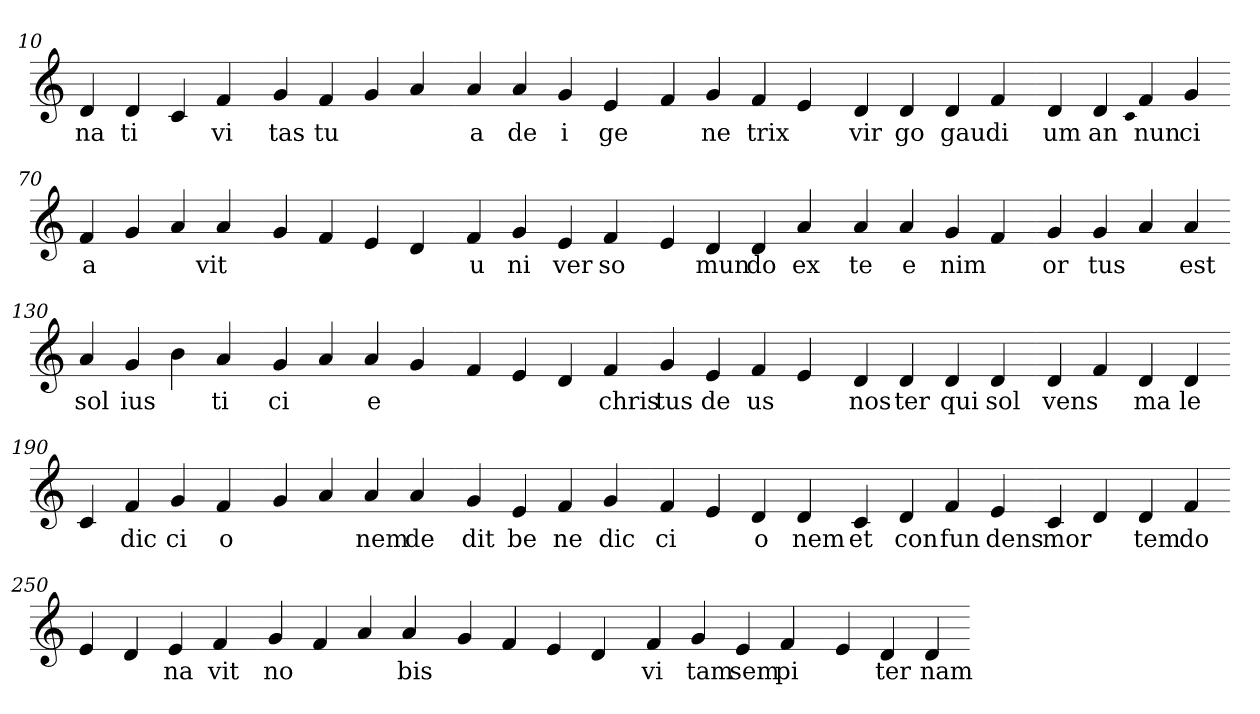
**kern	**text
*part1	*part1
*staff1	*staff1
*clefG2	*
=10.	=10.
4d	na
4d	ti
4c	.
4f	vi
=20.-	=20.-
4g	tas
4f	tu
4g	.
4a	.
=30.-	=30.-
4a	a
4a	de
4g	i
4e	ge
=40.-	=40.-
4f	.
4g	ne
4f	trix
4e	.
=50.-	=50.-
4d	vir
4d	go
4d	gau
4f	di
=60.-	=60.-
4d	um
4d	an
qqc	.
4f	nun
4g	ci
=70.-	=70.-
4f	a
4g	.
4a	.
4a	vit
=80.-	=80.-
4g	.
4f	.
4e	.
4d	.
=90.-	=90.-
4f	u
4g	ni
4e	ver
4f	so
=100.-	=100.-
4e	.
4d	mun
4d	do
4a	ex
=110.-	=110.-
4a	te
4a	e
4g	nim
4f	.
=120.-	=120.-
4g	or
4g	tus
4a	.
4a	est
=130.-	=130.-
4a	sol
4g	ius
4b	.
4a	ti
=140.-	=140.-
4g	ci
4a	.
4a	e
4g	.
=150.-	=150.-
4f	.
4e	.
4d	.
4f	chris
=160.-	=160.-
4g	tus
4e	de
4f	us
4e	.
=170.-	=170.-
4d	nos
4d	ter
4d	qui
4d	sol
=180.-	=180.-
4d	vens
4f	.
4d	ma
4d	le
=190.-	=190.-
4c	.
4f	dic
4g	ci
4f	o
=200.-	=200.-
4g	.
4a	.
4a	nem
4a	de
=210.-	=210.-
4g	dit
4e	be
4f	ne
4g	dic
=220.-	=220.-
4f	ci
4e	.
4d	o
4d	nem
=230.-	=230.-
4c	et
4d	con
4f	fun
4e	dens
=240.-	=240.-
4c	mor
4d	.
4d	tem
4f	do
=250.-	=250.-
4e	.
4d	.
4e	na
4f	vit
=260.-	=260.-
4g	no
4f	.
4a	.
4a	bis
=270.-	=270.-
4g	.
4f	.
4e	.
4d	.
=280.-	=280.-
4f	vi
4g	tam
4e	sem
4f	pi
=290.-	=290.-
4e	.
4d	ter
4d	nam
=-	=-
*-	*-
